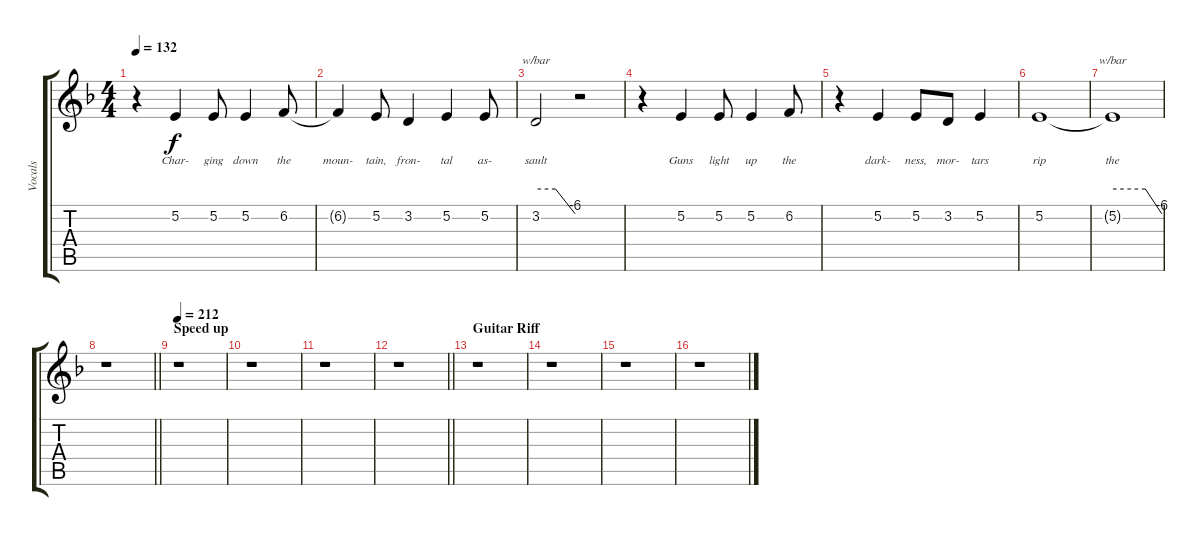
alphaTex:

\track ("Vocals" "Vocals") {instrument oboe}
\staff {score tabs}
\tuning (E4 B3 G3 D3 A2 E2) {hide}
\ts (4 4)
\tempo 132
\clef g2
\ks dminor
r.4{dy f} 5.2.4{lyrics (0 "Char-") lyrics (1 "") lyrics (2 "") lyrics (3 "") lyrics (4 "")} 5.2.8{lyrics (0 "ging") lyrics (1 "") lyrics (2 "") lyrics (3 "") lyrics (4 "")} 5.2.4{lyrics (0 "down") lyrics (1 "") lyrics (2 "") lyrics (3 "") lyrics (4 "")} 6.2.8{lyrics (0 "the") lyrics (1 "") lyrics (2 "") lyrics (3 "") lyrics (4 "")} |
6.2{t}.4{lyrics (0 "moun-") lyrics (1 "") lyrics (2 "") lyrics (3 "") lyrics (4 "")} 5.2.8{lyrics (0 "tain,") lyrics (1 "") lyrics (2 "") lyrics (3 "") lyrics (4 "")} 3.2.4{lyrics (0 "fron-") lyrics (1 "") lyrics (2 "") lyrics (3 "") lyrics (4 "")} 5.2.4{lyrics (0 "tal") lyrics (1 "") lyrics (2 "") lyrics (3 "") lyrics (4 "")} 5.2.8{lyrics (0 "as-") lyrics (1 "") lyrics (2 "") lyrics (3 "") lyrics (4 "")} |
3.2.2{tbe (custom default 0 0 30 0 60 -24) lyrics (0 "sault") lyrics (1 "") lyrics (2 "") lyrics (3 "") lyrics (4 "")} r.2 |
r.4 5.2.4{lyrics (0 "Guns") lyrics (1 "") lyrics (2 "") lyrics (3 "") lyrics (4 "")} 5.2.8{lyrics (0 "light") lyrics (1 "") lyrics (2 "") lyrics (3 "") lyrics (4 "")} 5.2.4{lyrics (0 "up") lyrics (1 "") lyrics (2 "") lyrics (3 "") lyrics (4 "")} 6.2.8{lyrics (0 "the") lyrics (1 "") lyrics (2 "") lyrics (3 "") lyrics (4 "")} |
r.4 5.2.4{lyrics (0 "dark-") lyrics (1 "") lyrics (2 "") lyrics (3 "") lyrics (4 "")} 5.2.8{lyrics (0 "ness,") lyrics (1 "") lyrics (2 "") lyrics (3 "") lyrics (4 "")} 3.2.8{lyrics (0 "mor-") lyrics (1 "") lyrics (2 "") lyrics (3 "") lyrics (4 "")} 5.2.4{lyrics (0 "tars") lyrics (1 "") lyrics (2 "") lyrics (3 "") lyrics (4 "")} |
5.2.1{lyrics (0 "rip") lyrics (1 "") lyrics (2 "") lyrics (3 "") lyrics (4 "")} |
5.2{t}.1{tbe (custom default 0 0 40 0 60 -24) lyrics (0 "the") lyrics (1 "") lyrics (2 "") lyrics (3 "") lyrics (4 "")} |
\barLineRight lightlight
r.1 |
\section ("" "Speed up")
\tempo 212
r.1 |
r.1 |
r.1 |
\barLineRight lightlight
r.1 |
\section ("" "Guitar Riff")
r.1 |
r.1 |
r.1 |
r.1
